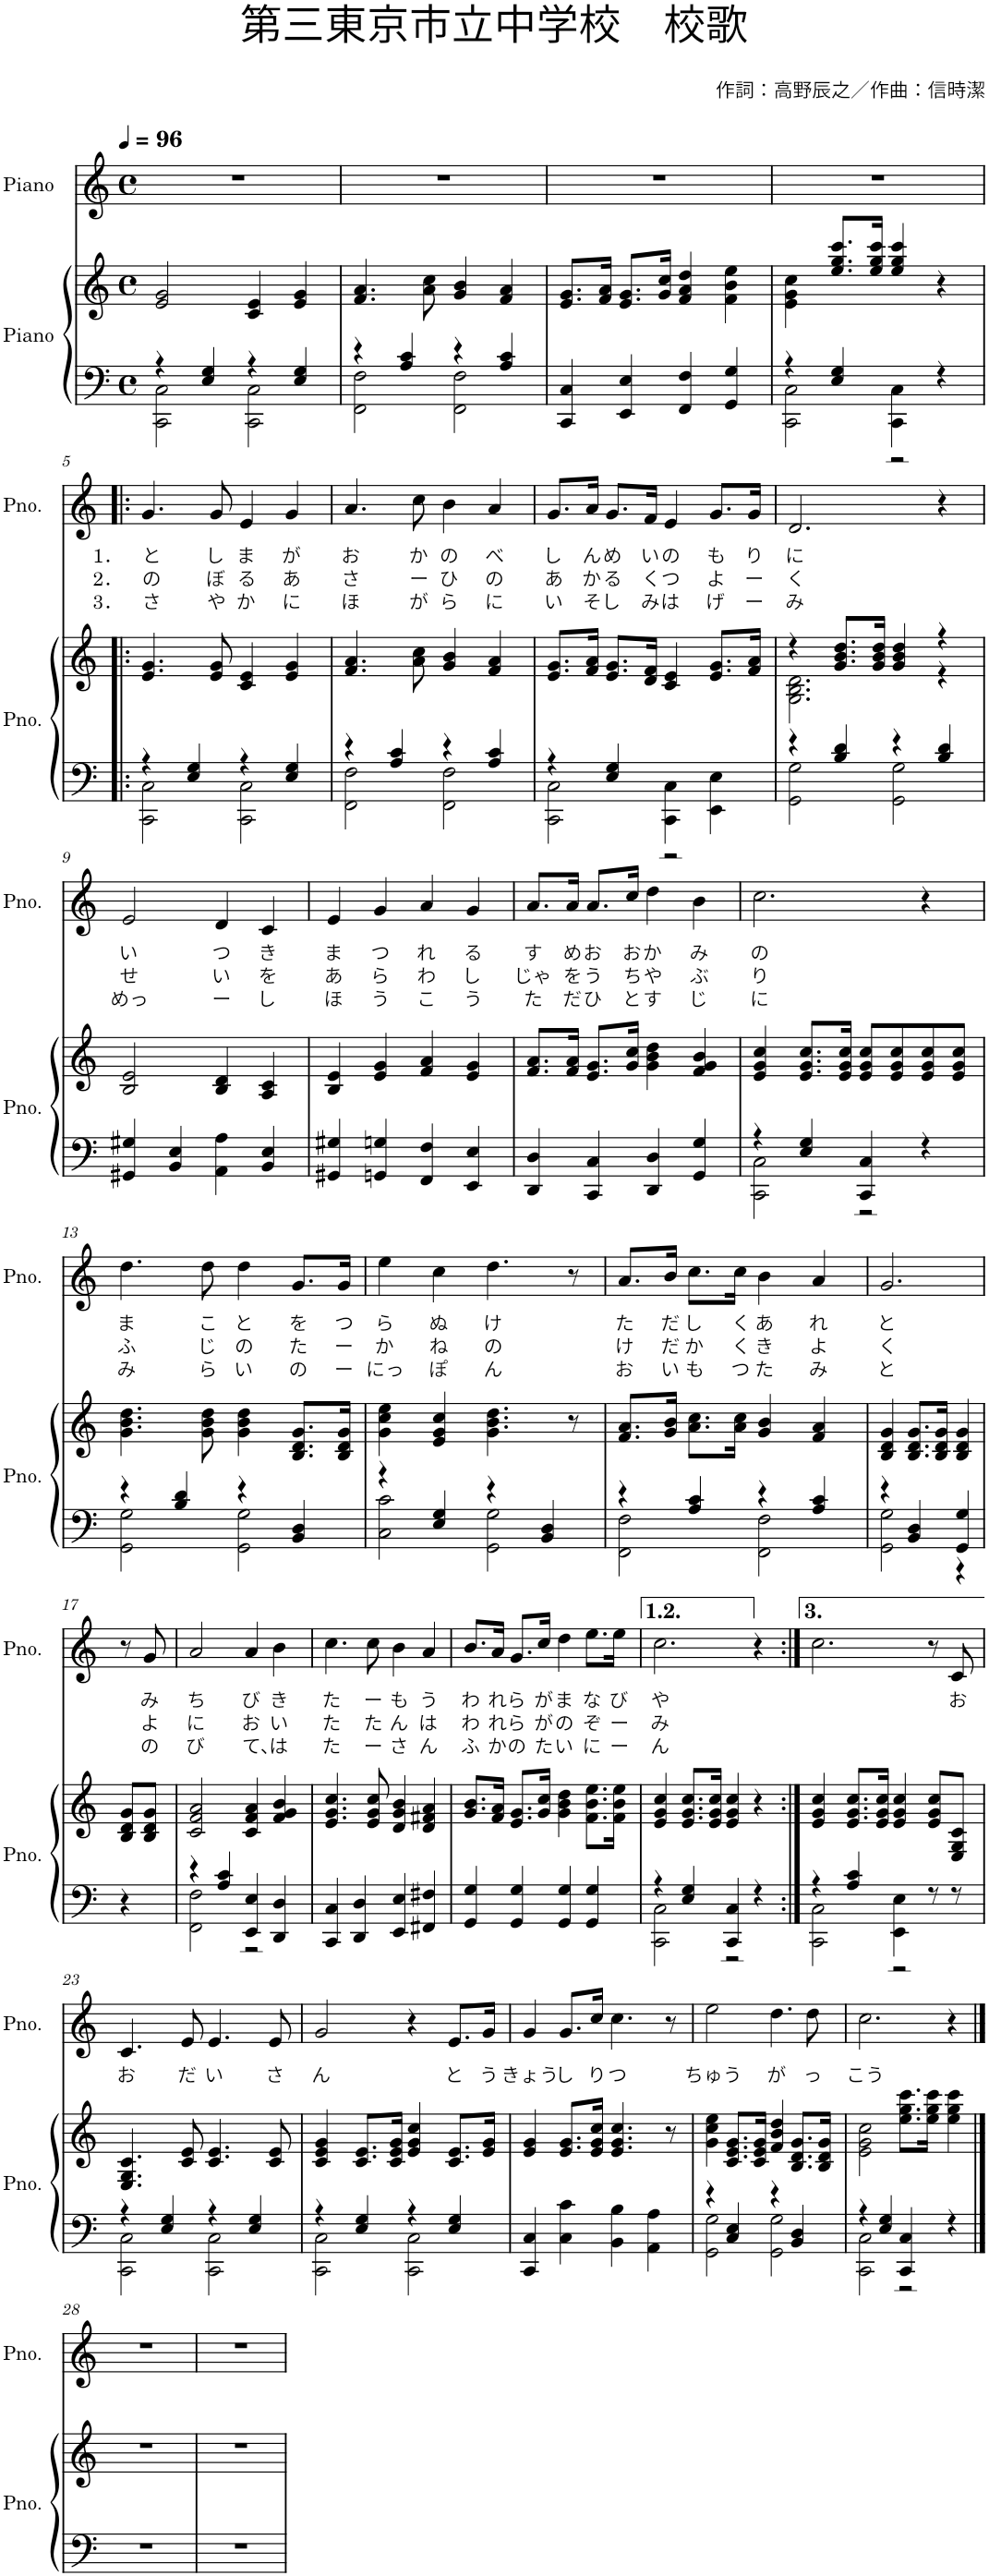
**kern	**kern	**kern	**text	**text	**text
*part2	*part2	*part1	*part1	*part1	*part1
*staff3	*staff2	*staff1	*staff1	*staff1	*staff1
*I"Piano	*	*I"Piano	*	*	*
*I'Pno.	*	*I'Pno.	*	*	*
*clefF4	*clefG2	*clefG2	*	*	*
*k[]	*k[]	*k[]	*	*	*
*M4/4	*M4/4	*M4/4	*	*	*
*met(c)	*met(c)	*met(c)	*	*	*
*MM96	*MM96	*MM96	*	*	*
=1	=1	=1	=1	=1	=1
*^	*	*	*	*	*
4r	2CC\ 2C\	2e/ 2g/	1r	.	.	.
4E/ 4G/	.	.	.	.	.	.
4r	2CC\ 2C\	4c/ 4e/	.	.	.	.
4E/ 4G/	.	4e/ 4g/	.	.	.	.
=2	=2	=2	=2	=2	=2	=2
4r	2FF\ 2F\	4.f/ 4.a/	1r	.	.	.
4A/ 4c/	.	.	.	.	.	.
.	.	8a\ 8cc\	.	.	.	.
4r	2FF\ 2F\	4g/ 4b/	.	.	.	.
4A/ 4c/	.	4f/ 4a/	.	.	.	.
*v	*v	*	*	*	*	*
=3	=3	=3	=3	=3	=3
4CC/ 4C/	8.e/ 8.g/L	1r	.	.	.
.	16f/ 16a/Jk	.	.	.	.
4EE/ 4E/	8.e/ 8.g/L	.	.	.	.
.	16g/ 16cc/Jk	.	.	.	.
4FF/ 4F/	4f/ 4a/ 4dd/	.	.	.	.
4GG/ 4G/	4f\ 4b\ 4ee\	.	.	.	.
=4	=4	=4	=4	=4	=4
*^	*	*	*	*	*
4r	2CC\ 2C\	4e\ 4g\ 4cc\	1r	.	.	.
4E/ 4G/	.	8.ee/ 8.gg/ 8.ccc/L	.	.	.	.
.	.	16ee/ 16gg/ 16ccc/Jk	.	.	.	.
4CC\ 4C\	2r	4ee/ 4gg/ 4ccc/	.	.	.	.
4r	.	4r	.	.	.	.
!!LO:LB:g=z
=5!|:	=5!|:	=5!|:	=5!|:	=5!|:	=5!|:	=5!|:
!	!	!	!	!LO:LY:b	!LO:LY:b	!LO:LY:b
4r	2CC\ 2C\	4.e/ 4.g/	4.g/	1． と	2． の	3． さ
4E/ 4G/	.	.	.	.	.	.
!	!	!	!	!LO:LY:b	!LO:LY:b	!LO:LY:b
.	.	8e/ 8g/	8g/	し	ぼ	や
!	!	!	!	!LO:LY:b	!LO:LY:b	!LO:LY:b
4r	2CC\ 2C\	4c/ 4e/	4e/	ま	る	か
!	!	!	!	!LO:LY:b	!LO:LY:b	!LO:LY:b
4E/ 4G/	.	4e/ 4g/	4g/	が	あ	に
=6	=6	=6	=6	=6	=6	=6
!	!	!	!	!LO:LY:b	!LO:LY:b	!LO:LY:b
4r	2FF\ 2F\	4.f/ 4.a/	4.a/	お	さ	ほ
4A/ 4c/	.	.	.	.	.	.
!	!	!	!	!LO:LY:b	!LO:LY:b	!LO:LY:b
.	.	8a\ 8cc\	8cc\	か	ー	が
!	!	!	!	!LO:LY:b	!LO:LY:b	!LO:LY:b
4r	2FF\ 2F\	4g/ 4b/	4b\	の	ひ	ら
!	!	!	!	!LO:LY:b	!LO:LY:b	!LO:LY:b
4A/ 4c/	.	4f/ 4a/	4a/	べ	の	に
=7	=7	=7	=7	=7	=7	=7
!	!	!	!	!LO:LY:b	!LO:LY:b	!LO:LY:b
4r	2CC\ 2C\	8.e/ 8.g/L	8.g/L	し	あ	い
!	!	!	!	!LO:LY:b	!LO:LY:b	!LO:LY:b
.	.	16f/ 16a/Jk	16a/Jk	ん	か	そ
!	!	!	!	!LO:LY:b	!LO:LY:b	!LO:LY:b
4E/ 4G/	.	8.e/ 8.g/L	8.g/L	め	る	し
!	!	!	!	!LO:LY:b	!LO:LY:b	!LO:LY:b
.	.	16d/ 16f/Jk	16f/Jk	い	く	み
!	!	!	!	!LO:LY:b	!LO:LY:b	!LO:LY:b
4CC\ 4C\	2r	4c/ 4e/	4e/	の	つ	は
!	!	!	!	!LO:LY:b	!LO:LY:b	!LO:LY:b
4EE\ 4E\	.	8.e/ 8.g/L	8.g/L	も	よ	げ
!	!	!	!	!LO:LY:b	!LO:LY:b	!LO:LY:b
.	.	16f/ 16a/Jk	16g/Jk	り	ー	ー
=8	=8	=8	=8	=8	=8	=8
*	*	*^	*	*	*	*
!	!	!	!	!	!LO:LY:b	!LO:LY:b	!LO:LY:b
4r	2GG\ 2G\	4r	2.G\ 2.B\ 2.d\	2.d/	に	く	み
4B/ 4d/	.	8.g/ 8.b/ 8.dd/L	.	.	.	.	.
.	.	16g/ 16b/ 16dd/Jk	.	.	.	.	.
4r	2GG\ 2G\	4g/ 4b/ 4dd/	.	.	.	.	.
4B/ 4d/	.	4r	4r	4r	.	.	.
*v	*v	*	*	*	*	*	*
!!LO:LB:g=z
=9	=9	=9	=9	=9	=9	=9
!	!	!	!	!LO:LY:b	!LO:LY:b	!LO:LY:b
*	*v	*v	*	*	*	*
4GG#X/ 4G#X/	2B/ 2e/	2e/	い	せ	めっ
4BB/ 4E/	.	.	.	.	.
!	!	!	!LO:LY:b	!LO:LY:b	!LO:LY:b
4AA\ 4A\	4B/ 4d/	4d/	つ	い	ー
!	!	!	!LO:LY:b	!LO:LY:b	!LO:LY:b
4BB/ 4E/	4A/ 4c/	4c/	き	を	し
=10	=10	=10	=10	=10	=10
!	!	!	!LO:LY:b	!LO:LY:b	!LO:LY:b
4GG#X/ 4G#X/	4B/ 4e/	4e/	ま	あ	ほ
!	!	!	!LO:LY:b	!LO:LY:b	!LO:LY:b
4GGn/ 4Gn/	4e/ 4g/	4g/	つ	ら	う
!	!	!	!LO:LY:b	!LO:LY:b	!LO:LY:b
4FF/ 4F/	4f/ 4a/	4a/	れ	わ	こ
!	!	!	!LO:LY:b	!LO:LY:b	!LO:LY:b
4EE/ 4E/	4e/ 4g/	4g/	る	し	う
=11	=11	=11	=11	=11	=11
!	!	!	!LO:LY:b	!LO:LY:b	!LO:LY:b
4DD/ 4D/	8.f/ 8.a/L	8.a/L	す	じゃ	た
!	!	!	!LO:LY:b	!LO:LY:b	!LO:LY:b
.	16f/ 16a/Jk	16a/Jk	め	を	だ
!	!	!	!LO:LY:b	!LO:LY:b	!LO:LY:b
4CC/ 4C/	8.e/ 8.g/L	8.a/L	お	う	ひ
!	!	!	!LO:LY:b	!LO:LY:b	!LO:LY:b
.	16g/ 16cc/Jk	16cc/Jk	お	ち	と
!	!	!	!LO:LY:b	!LO:LY:b	!LO:LY:b
4DD/ 4D/	4g\ 4b\ 4dd\	4dd\	か	や	す
!	!	!	!LO:LY:b	!LO:LY:b	!LO:LY:b
4GG/ 4G/	4f/ 4g/ 4b/	4b\	み	ぶ	じ
=12	=12	=12	=12	=12	=12
*^	*	*	*	*	*
!	!	!	!	!LO:LY:b	!LO:LY:b	!LO:LY:b
4r	2CC\ 2C\	4e/ 4g/ 4cc/	2.cc\	の	り	に
4E/ 4G/	.	8.e/ 8.g/ 8.cc/L	.	.	.	.
.	.	16e/ 16g/ 16cc/Jk	.	.	.	.
4CC/ 4C/	2r	8e/ 8g/ 8cc/L	.	.	.	.
.	.	8e/ 8g/ 8cc/	.	.	.	.
4r	.	8e/ 8g/ 8cc/	4r	.	.	.
.	.	8e/ 8g/ 8cc/J	.	.	.	.
!!LO:LB:g=z
=13	=13	=13	=13	=13	=13	=13
!	!	!	!	!LO:LY:b	!LO:LY:b	!LO:LY:b
4r	2GG\ 2G\	4.g\ 4.b\ 4.dd\	4.dd\	ま	ふ	み
4B/ 4d/	.	.	.	.	.	.
!	!	!	!	!LO:LY:b	!LO:LY:b	!LO:LY:b
.	.	8g\ 8b\ 8dd\	8dd\	こ	じ	ら
!	!	!	!	!LO:LY:b	!LO:LY:b	!LO:LY:b
4r	2GG\ 2G\	4g\ 4b\ 4dd\	4dd\	と	の	い
!	!	!	!	!LO:LY:b	!LO:LY:b	!LO:LY:b
4BB/ 4D/	.	8.B/ 8.d/ 8.g/L	8.g/L	を	た	の
!	!	!	!	!LO:LY:b	!LO:LY:b	!LO:LY:b
.	.	16B/ 16d/ 16g/Jk	16g/Jk	つ	ー	ー
=14	=14	=14	=14	=14	=14	=14
!	!	!	!	!LO:LY:b	!LO:LY:b	!LO:LY:b
4r	2C\ 2c\	4g\ 4cc\ 4ee\	4ee\	ら	か	にっ
!	!	!	!	!LO:LY:b	!LO:LY:b	!LO:LY:b
4E/ 4G/	.	4e/ 4g/ 4cc/	4cc\	ぬ	ね	ぽ
!	!	!	!	!LO:LY:b	!LO:LY:b	!LO:LY:b
4r	2GG\ 2G\	4.g\ 4.b\ 4.dd\	4.dd\	け	の	ん
4BB/ 4D/	.	.	.	.	.	.
.	.	8r	8r	.	.	.
=15	=15	=15	=15	=15	=15	=15
!	!	!	!	!LO:LY:b	!LO:LY:b	!LO:LY:b
4r	2FF\ 2F\	8.f/ 8.a/L	8.a/L	た	け	お
!	!	!	!	!LO:LY:b	!LO:LY:b	!LO:LY:b
.	.	16g/ 16b/Jk	16b/Jk	だ	だ	い
!	!	!	!	!LO:LY:b	!LO:LY:b	!LO:LY:b
4A/ 4c/	.	8.a\ 8.cc\L	8.cc\L	し	か	も
!	!	!	!	!LO:LY:b	!LO:LY:b	!LO:LY:b
.	.	16a\ 16cc\Jk	16cc\Jk	く	く	つ
!	!	!	!	!LO:LY:b	!LO:LY:b	!LO:LY:b
4r	2FF\ 2F\	4g/ 4b/	4b\	あ	き	た
!	!	!	!	!LO:LY:b	!LO:LY:b	!LO:LY:b
4A/ 4c/	.	4f/ 4a/	4a/	れ	よ	み
=16	=16	=16	=16	=16	=16	=16
!	!	!	!	!LO:LY:b	!LO:LY:b	!LO:LY:b
4r	2GG\ 2G\	4B/ 4d/ 4g/	2.g/	と	く	と
4BB/ 4D/	.	8.B/ 8.d/ 8.g/L	.	.	.	.
.	.	16B/ 16d/ 16g/Jk	.	.	.	.
4GG/ 4G/	4r	4B/ 4d/ 4g/	.	.	.	.
*v	*v	*	*	*	*	*
!!LO:LB:g=z
=17	=17	=17	=17	=17	=17
4r	8B/ 8d/ 8g/L	8r	.	.	.
!	!	!	!LO:LY:b	!LO:LY:b	!LO:LY:b
.	8B/ 8d/ 8g/J	8g/	み	よ	の
=18	=18	=18	=18	=18	=18
*^	*	*	*	*	*
!	!	!	!	!LO:LY:b	!LO:LY:b	!LO:LY:b
4r	2FF\ 2F\	2c/ 2f/ 2a/	2a/	ち	に	び
4A/ 4c/	.	.	.	.	.	.
!	!	!	!	!LO:LY:b	!LO:LY:b	!LO:LY:b
4EE/ 4E/	2r	4c/ 4f/ 4a/	4a/	び	お	て、
!	!	!	!	!LO:LY:b	!LO:LY:b	!LO:LY:b
4DD/ 4D/	.	4f/ 4g/ 4b/	4b\	き	い	は
*v	*v	*	*	*	*	*
=19	=19	=19	=19	=19	=19
!	!	!	!LO:LY:b	!LO:LY:b	!LO:LY:b
4CC/ 4C/	4.e/ 4.g/ 4.cc/	4.cc\	た	た	た
4DD/ 4D/	.	.	.	.	.
!	!	!	!LO:LY:b	!LO:LY:b	!LO:LY:b
.	8e/ 8g/ 8cc/	8cc\	ー	た	ー
!	!	!	!LO:LY:b	!LO:LY:b	!LO:LY:b
4EE/ 4E/	4d/ 4g/ 4b/	4b\	も	ん	さ
!	!	!	!LO:LY:b	!LO:LY:b	!LO:LY:b
4FF#X/ 4F#X/	4d/ 4f#X/ 4a/	4a/	う	は	ん
=20	=20	=20	=20	=20	=20
!	!	!	!LO:LY:b	!LO:LY:b	!LO:LY:b
4GG/ 4G/	8.g/ 8.b/L	8.b/L	わ	わ	ふ
!	!	!	!LO:LY:b	!LO:LY:b	!LO:LY:b
.	16f/ 16a/Jk	16a/Jk	れ	れ	か
!	!	!	!LO:LY:b	!LO:LY:b	!LO:LY:b
4GG/ 4G/	8.e/ 8.g/L	8.g/L	ら	ら	の
!	!	!	!LO:LY:b	!LO:LY:b	!LO:LY:b
.	16g/ 16cc/Jk	16cc/Jk	が	が	た
!	!	!	!LO:LY:b	!LO:LY:b	!LO:LY:b
4GG/ 4G/	4g\ 4b\ 4dd\	4dd\	ま	の	い
!	!	!	!LO:LY:b	!LO:LY:b	!LO:LY:b
4GG/ 4G/	8.f\ 8.b\ 8.ee\L	8.ee\L	な	ぞ	に
!	!	!	!LO:LY:b	!LO:LY:b	!LO:LY:b
.	16f\ 16b\ 16ee\Jk	16ee\Jk	び	ー	ー
=21	=21	=21	=21	=21	=21
*^	*	*	*	*	*
!	!	!	!	!LO:LY:b	!LO:LY:b	!LO:LY:b
4r	2CC\ 2C\	4e/ 4g/ 4cc/	2.cc\	や	み	ん
4E/ 4G/	.	8.e/ 8.g/ 8.cc/L	.	.	.	.
.	.	16e/ 16g/ 16cc/Jk	.	.	.	.
4CC/ 4C/	2r	4e/ 4g/ 4cc/	.	.	.	.
4r	.	4r	4r	.	.	.
=22:|!	=22:|!	=22:|!	=22:|!	=22:|!	=22:|!	=22:|!
4r	2CC\ 2C\	4e/ 4g/ 4cc/	2.cc\	.	.	.
4A/ 4c/	.	8.e/ 8.g/ 8.cc/L	.	.	.	.
.	.	16e/ 16g/ 16cc/Jk	.	.	.	.
4EE\ 4E\	2r	4e/ 4g/ 4cc/	.	.	.	.
8r	.	8e/ 8g/ 8cc/L	8r	.	.	.
!	!	!	!	!LO:LY:b	!	!
8r	.	8E/ 8G/ 8c/J	8c/	お	.	.
!!LO:LB:g=z
=23	=23	=23	=23	=23	=23	=23
!	!	!	!	!LO:LY:b	!	!
4r	2CC\ 2C\	4.E/ 4.G/ 4.c/	4.c/	お	.	.
4E/ 4G/	.	.	.	.	.	.
!	!	!	!	!LO:LY:b	!	!
.	.	8c/ 8e/	8e/	だ	.	.
!	!	!	!	!LO:LY:b	!	!
4r	2CC\ 2C\	4.c/ 4.e/	4.e/	い	.	.
4E/ 4G/	.	.	.	.	.	.
!	!	!	!	!LO:LY:b	!	!
.	.	8c/ 8e/	8e/	さ	.	.
=24	=24	=24	=24	=24	=24	=24
!	!	!	!	!LO:LY:b	!	!
4r	2CC\ 2C\	4c/ 4e/ 4g/	2g/	ん	.	.
4E/ 4G/	.	8.c/ 8.e/L	.	.	.	.
.	.	16c/ 16e/ 16g/Jk	.	.	.	.
4r	2CC\ 2C\	4e/ 4g/ 4cc/	4r	.	.	.
!	!	!	!	!LO:LY:b	!	!
4E/ 4G/	.	8.c/ 8.e/L	8.e/L	と	.	.
!	!	!	!	!LO:LY:b	!	!
.	.	16e/ 16g/Jk	16g/Jk	う	.	.
*v	*v	*	*	*	*	*
=25	=25	=25	=25	=25	=25
!	!	!	!LO:LY:b	!	!
4CC/ 4C/	4e/ 4g/	4g/	きょう	.	.
!	!	!	!LO:LY:b	!	!
4C\ 4c\	8.e/ 8.g/L	8.g/L	し	.	.
!	!	!	!LO:LY:b	!	!
.	16e/ 16g/ 16cc/Jk	16cc/Jk	り	.	.
!	!	!	!LO:LY:b	!	!
4BB\ 4B\	4.e/ 4.g/ 4.cc/	4.cc\	つ	.	.
4AA\ 4A\	.	.	.	.	.
.	8r	8r	.	.	.
=26	=26	=26	=26	=26	=26
*^	*	*	*	*	*
!	!	!	!	!LO:LY:b	!	!
4r	2GG\ 2G\	4g\ 4cc\ 4ee\	2ee\	ちゅう	.	.
4C/ 4E/	.	8.c/ 8.e/ 8.g/L	.	.	.	.
.	.	16c/ 16e/ 16g/Jk	.	.	.	.
!	!	!	!	!LO:LY:b	!	!
4r	2GG\ 2G\	4f/ 4b/ 4dd/	4.dd\	が	.	.
4BB/ 4D/	.	8.B/ 8.d/ 8.g/L	.	.	.	.
!	!	!	!	!LO:LY:b	!	!
.	.	.	8dd\	っ	.	.
.	.	16B/ 16d/ 16g/Jk	.	.	.	.
=27	=27	=27	=27	=27	=27	=27
!	!	!	!	!LO:LY:b	!	!
4r	2CC\ 2C\	2e\ 2g\ 2cc\	2.cc\	こう	.	.
4E/ 4G/	.	.	.	.	.	.
4CC/ 4C/	2r	8.ee\ 8.gg\ 8.ccc\L	.	.	.	.
.	.	16ee\ 16gg\ 16ccc\Jk	.	.	.	.
4r	.	4ee\ 4gg\ 4ccc\	4r	.	.	.
*v	*v	*	*	*	*	*
!!LO:LB:g=z
==28	==28	==28	==28	==28	==28
1r	1r	1r	.	.	.
=29	=29	=29	=29	=29	=29
1r	1r	1r	.	.	.
=	=	=	=	=	=
*-	*-	*-	*-	*-	*-
